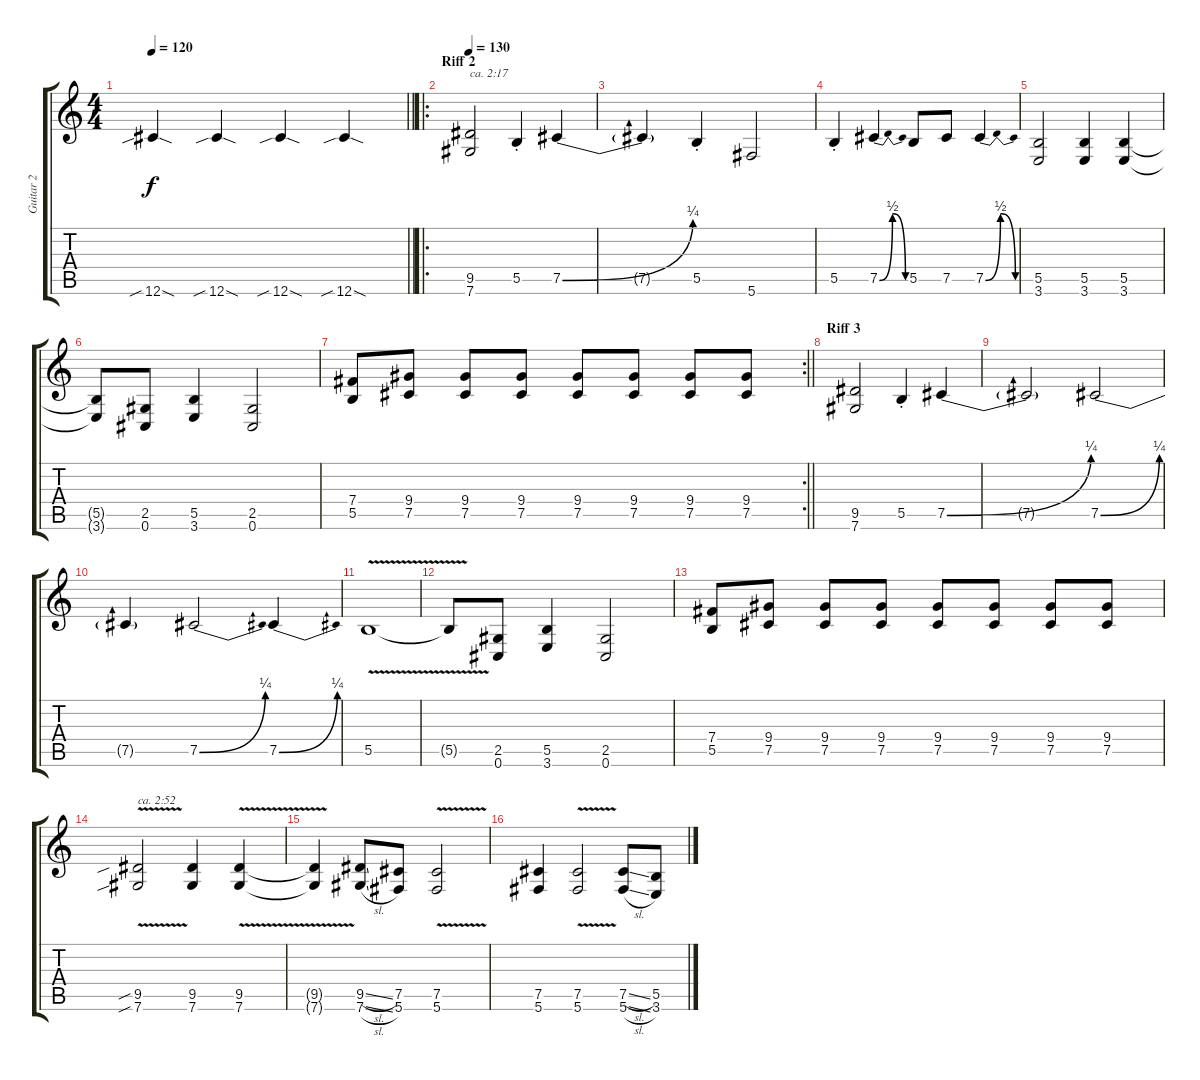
\track ("Guitar 2" "Guitar 2") {instrument overdrivenguitar}
\staff {score tabs}
\tuning (Db4 Ab3 E3 B2 Gb2 Db2) {hide}
\ts (4 4)
\tempo 120
\clef g2
\barLineRight lightlight
\ks c
12.6{sib sod}.4{dy f} 12.6{sib sod}.4 12.6{sib sod}.4 12.6{sib sod}.4 |
\ro
\section ("" "Riff 2")
\tempo 130
(9.5 7.6).2{txt "ca. 2:17"} 5.5{st}.4 7.5{be (bend 0 0 60 1)}.4 |
7.5{t}.4 5.5{st}.4 5.6.2 |
5.5{st}.4 7.5{be (bendrelease 0 0 30 2 30 2 60 0)}.4 5.5.8 7.5.8 7.5{be (bendrelease 0 0 30 2 30 2 60 0)}.4 |
(5.5 3.6).2 (5.5 3.6).4 (5.5 3.6).4 |
(5.5{t} 3.6{t}).8 (2.5 0.6).8 (5.5 3.6).4 (2.5 0.6).2 |
\rc 2
\barLineRight lightlight
(7.4 5.5).8 (9.4 7.5).8 (9.4 7.5).8 (9.4 7.5).8 (9.4 7.5).8 (9.4 7.5).8 (9.4 7.5).8 (9.4 7.5).8 |
\section ("" "Riff 3")
(9.5 7.6).2 5.5{st}.4 7.5{be (bend 0 0 60 1)}.4 |
7.5{t}.2 7.5{be (bend 0 0 60 1)}.2 |
7.5{t}.4 7.5{be (bend 0 0 60 1)}.2 7.5{be (bend 0 0 60 1)}.4 |
5.5{v}.1 |
5.5{t}.8 (2.5 0.6).8 (5.5 3.6).4 (2.5 0.6).2 |
(7.4 5.5).8 (9.4 7.5).8 (9.4 7.5).8 (9.4 7.5).8 (9.4 7.5).8 (9.4 7.5).8 (9.4 7.5).8 (9.4 7.5).8 |
(9.5{sib} 7.6{v sib}).2{txt "ca. 2:52"} (9.5 7.6).4 (9.5{v} 7.6).4 |
(9.5{t} 7.6{t}).4 (9.5{sl} 7.6{sl}).8 (7.5 5.6).8 (7.5 5.6{v}).2 |
(7.5 5.6).4 (7.5{v} 5.6).2 (7.5{sl} 5.6{sl}).8 (5.5 3.6).8
